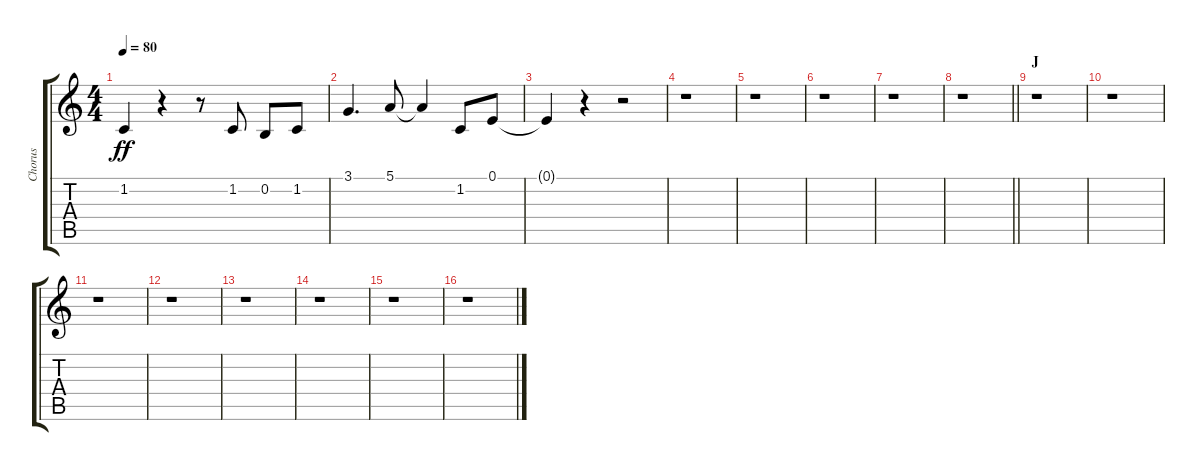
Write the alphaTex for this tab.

\track ("Chorus" "Chorus") {instrument voiceoohs}
\staff {score tabs}
\tuning (E4 B3 G3 D3 A2 E2) {hide}
\ts (4 4)
\tempo 80
\clef g2
\ks c
1.2{t}.4{dy ff} r.4 r.8 1.2.8 0.2.8 1.2.8 |
3.1.4{d} 5.1.8 5.1{t}.4 1.2.8 0.1.8 |
0.1{t}.4 r.4 r.2 |
r.1 |
r.1 |
r.1 |
r.1 |
\barLineRight lightlight
r.1 |
\section ("" "J")
r.1 |
r.1 |
r.1 |
r.1 |
r.1 |
r.1 |
r.1 |
r.1
